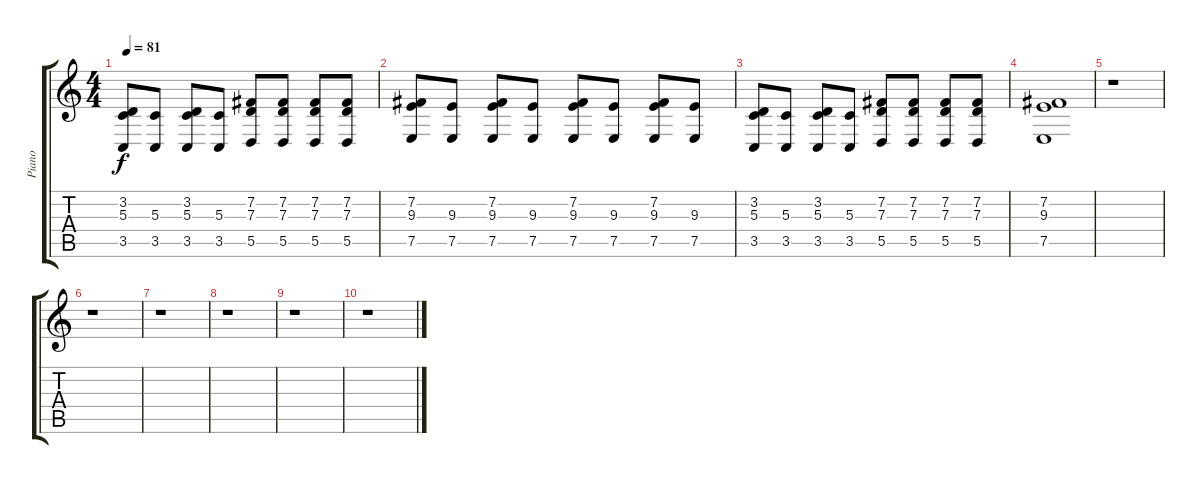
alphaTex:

\track ("Piano" "Piano") {instrument electricgrandpiano}
\staff {score tabs}
\tuning (E4 B3 G3 D3 A2 E2) {hide}
\ts (4 4)
\tempo 81
\clef g2
\ks c
(3.2 5.3 3.5).8{dy f} (5.3 3.5).8 (3.2 5.3 3.5).8 (5.3 3.5).8 (7.2 7.3 5.5).8 (7.2 7.3 5.5).8 (7.2 7.3 5.5).8 (7.2 7.3 5.5).8 |
(7.2 9.3 7.5).8 (9.3 7.5).8 (7.2 9.3 7.5).8 (9.3 7.5).8 (7.2 9.3 7.5).8 (9.3 7.5).8 (7.2 9.3 7.5).8 (9.3 7.5).8 |
(3.2 5.3 3.5).8 (5.3 3.5).8 (3.2 5.3 3.5).8 (5.3 3.5).8 (7.2 7.3 5.5).8 (7.2 7.3 5.5).8 (7.2 7.3 5.5).8 (7.2 7.3 5.5).8 |
(7.2 9.3 7.5).1 |
r.1 |
r.1 |
r.1 |
r.1 |
r.1 |
r.1
